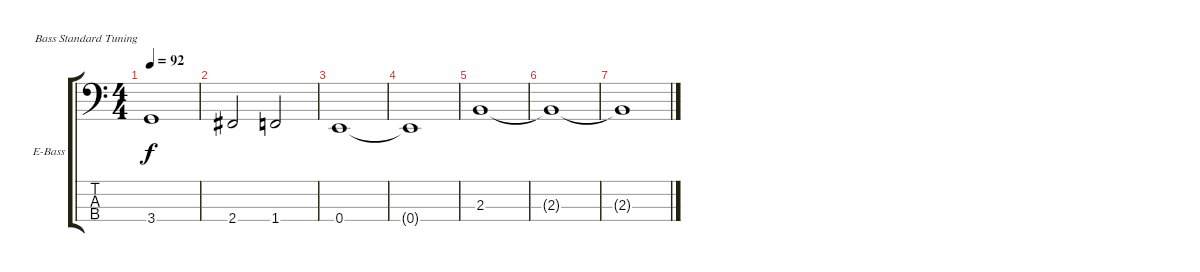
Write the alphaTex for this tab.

\defaultSystemsLayout 4
\bracketExtendMode groupsimilarinstruments
\firstSystemTrackNameOrientation horizontal
\otherSystemsTrackNameOrientation horizontal
\track ("А. Андреев" "E-Bass") {instrument electricbassfinger}
\staff {score tabs}
\tuning (G2 D2 A1 E1)
\ts (4 4)
\tempo 92
\clef f4
\scale
0.333333
\ks c
3.4.1{dy f} |
\scale
0.333333 2.4.2 1.4.2 |
0.4.1 |
0.4{t}.1 |
2.3.1 |
2.3{t}.1 |
2.3{t}.1
